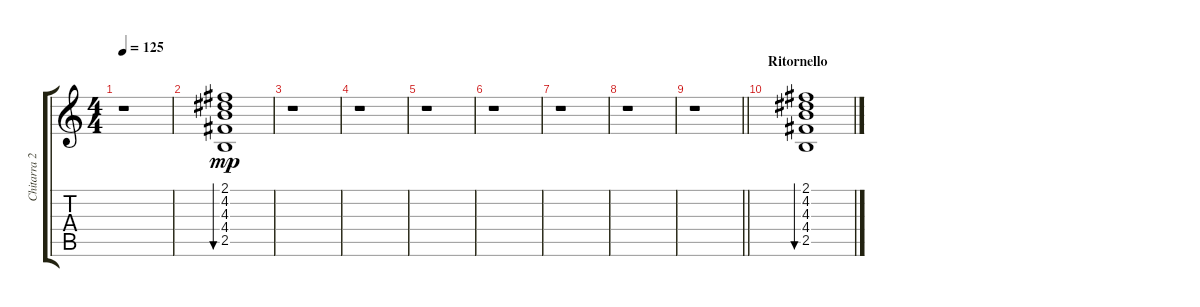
\track ("Chitarra 2" "Chitarra 2") {instrument electricguitarjazz}
\staff {score tabs}
\tuning (E4 B3 G3 D3 A2 E2) {hide}
\ts (4 4)
\tempo 125
\clef g2
\ks c
r.1{dy f} |
(2.1 4.2 4.3 4.4 2.5).1{bu 240 dy mp} |
r.1 |
r.1 |
r.1 |
r.1 |
r.1 |
r.1 |
\barLineRight lightlight
r.1 |
\section ("" "Ritornello")
(2.1 4.2 4.3 4.4 2.5).1{bu 240}
